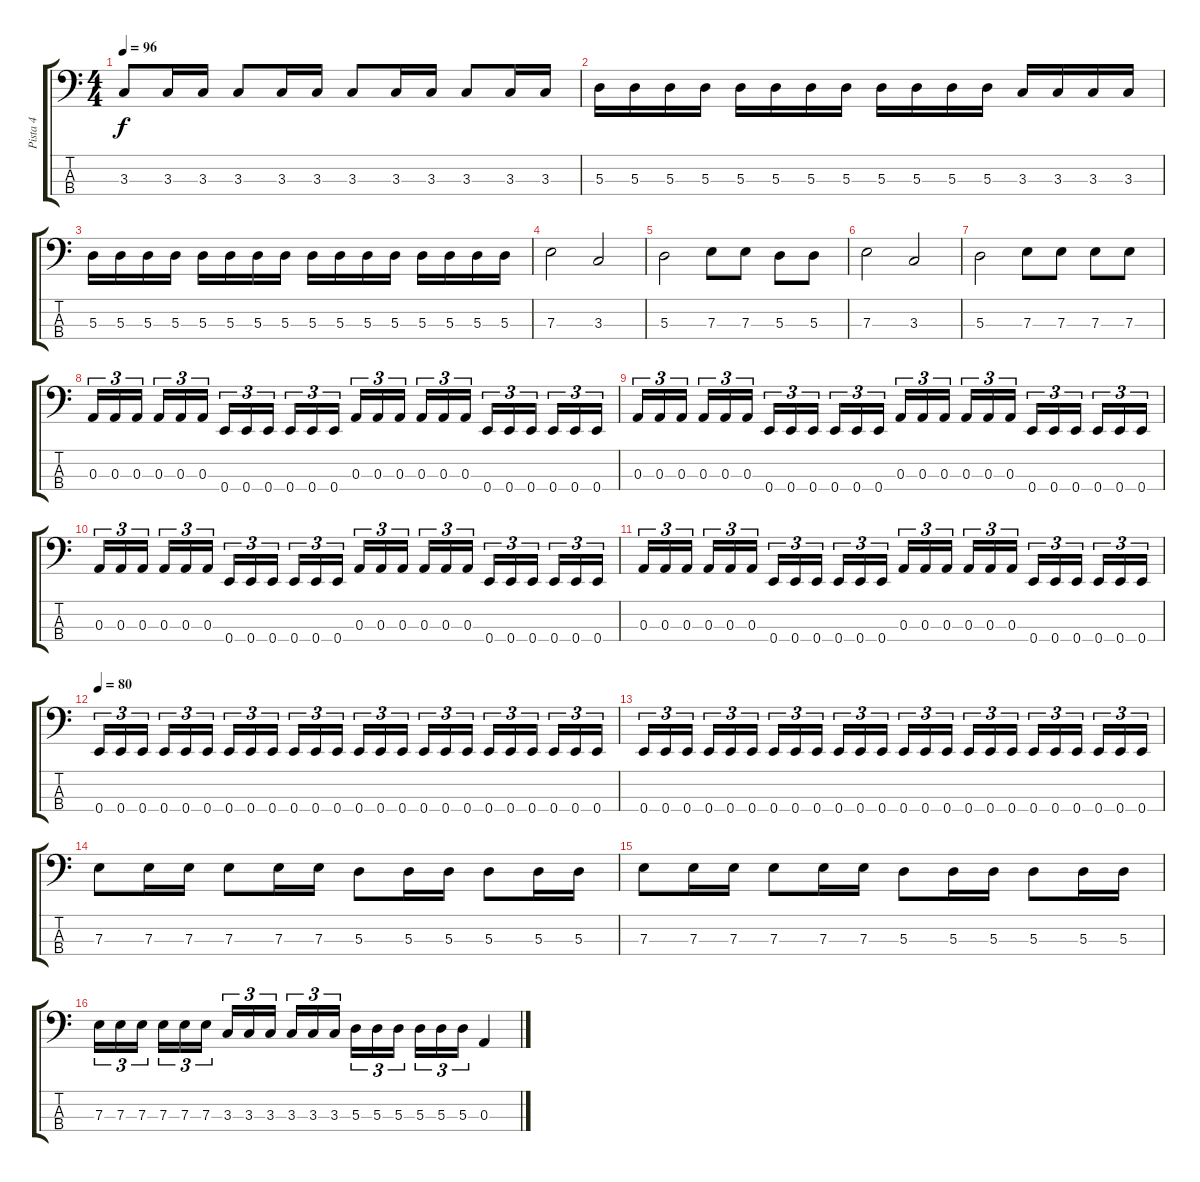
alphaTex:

\track ("Pista 4" "Pista 4") {instrument electricbassfinger}
\staff {score tabs}
\tuning (G2 D2 A1 E1) {hide}
\ts (4 4)
\tempo 96
\clef f4
\ks c
3.3.8{dy f} 3.3.16 3.3.16 3.3.8 3.3.16 3.3.16 3.3.8 3.3.16 3.3.16 3.3.8 3.3.16 3.3.16 |
5.3.16 5.3.16 5.3.16 5.3.16 5.3.16 5.3.16 5.3.16 5.3.16 5.3.16 5.3.16 5.3.16 5.3.16 3.3.16 3.3.16 3.3.16 3.3.16 |
5.3.16 5.3.16 5.3.16 5.3.16 5.3.16 5.3.16 5.3.16 5.3.16 5.3.16 5.3.16 5.3.16 5.3.16 5.3.16 5.3.16 5.3.16 5.3.16 |
7.3.2 3.3.2 |
5.3.2 7.3.8 7.3.8 5.3.8 5.3.8 |
7.3.2 3.3.2 |
5.3.2 7.3.8 7.3.8 7.3.8 7.3.8 |
0.3.16{tu (3 2)} 0.3.16{tu (3 2)} 0.3.16{tu (3 2) beam splitsecondary} 0.3.16{tu (3 2)} 0.3.16{tu (3 2)} 0.3.16{tu (3 2)} 0.4.16{tu (3 2)} 0.4.16{tu (3 2)} 0.4.16{tu (3 2) beam splitsecondary} 0.4.16{tu (3 2)} 0.4.16{tu (3 2)} 0.4.16{tu (3 2)} 0.3.16{tu (3 2)} 0.3.16{tu (3 2)} 0.3.16{tu (3 2) beam splitsecondary} 0.3.16{tu (3 2)} 0.3.16{tu (3 2)} 0.3.16{tu (3 2)} 0.4.16{tu (3 2)} 0.4.16{tu (3 2)} 0.4.16{tu (3 2) beam splitsecondary} 0.4.16{tu (3 2)} 0.4.16{tu (3 2)} 0.4.16{tu (3 2)} |
0.3.16{tu (3 2)} 0.3.16{tu (3 2)} 0.3.16{tu (3 2) beam splitsecondary} 0.3.16{tu (3 2)} 0.3.16{tu (3 2)} 0.3.16{tu (3 2)} 0.4.16{tu (3 2)} 0.4.16{tu (3 2)} 0.4.16{tu (3 2) beam splitsecondary} 0.4.16{tu (3 2)} 0.4.16{tu (3 2)} 0.4.16{tu (3 2)} 0.3.16{tu (3 2)} 0.3.16{tu (3 2)} 0.3.16{tu (3 2) beam splitsecondary} 0.3.16{tu (3 2)} 0.3.16{tu (3 2)} 0.3.16{tu (3 2)} 0.4.16{tu (3 2)} 0.4.16{tu (3 2)} 0.4.16{tu (3 2) beam splitsecondary} 0.4.16{tu (3 2)} 0.4.16{tu (3 2)} 0.4.16{tu (3 2)} |
0.3.16{tu (3 2)} 0.3.16{tu (3 2)} 0.3.16{tu (3 2) beam splitsecondary} 0.3.16{tu (3 2)} 0.3.16{tu (3 2)} 0.3.16{tu (3 2)} 0.4.16{tu (3 2)} 0.4.16{tu (3 2)} 0.4.16{tu (3 2) beam splitsecondary} 0.4.16{tu (3 2)} 0.4.16{tu (3 2)} 0.4.16{tu (3 2)} 0.3.16{tu (3 2)} 0.3.16{tu (3 2)} 0.3.16{tu (3 2) beam splitsecondary} 0.3.16{tu (3 2)} 0.3.16{tu (3 2)} 0.3.16{tu (3 2)} 0.4.16{tu (3 2)} 0.4.16{tu (3 2)} 0.4.16{tu (3 2) beam splitsecondary} 0.4.16{tu (3 2)} 0.4.16{tu (3 2)} 0.4.16{tu (3 2)} |
0.3.16{tu (3 2)} 0.3.16{tu (3 2)} 0.3.16{tu (3 2) beam splitsecondary} 0.3.16{tu (3 2)} 0.3.16{tu (3 2)} 0.3.16{tu (3 2)} 0.4.16{tu (3 2)} 0.4.16{tu (3 2)} 0.4.16{tu (3 2) beam splitsecondary} 0.4.16{tu (3 2)} 0.4.16{tu (3 2)} 0.4.16{tu (3 2)} 0.3.16{tu (3 2)} 0.3.16{tu (3 2)} 0.3.16{tu (3 2) beam splitsecondary} 0.3.16{tu (3 2)} 0.3.16{tu (3 2)} 0.3.16{tu (3 2)} 0.4.16{tu (3 2)} 0.4.16{tu (3 2)} 0.4.16{tu (3 2) beam splitsecondary} 0.4.16{tu (3 2)} 0.4.16{tu (3 2)} 0.4.16{tu (3 2)} |
\tempo 80
0.4.16{tu (3 2)} 0.4.16{tu (3 2)} 0.4.16{tu (3 2) beam splitsecondary} 0.4.16{tu (3 2)} 0.4.16{tu (3 2)} 0.4.16{tu (3 2)} 0.4.16{tu (3 2)} 0.4.16{tu (3 2)} 0.4.16{tu (3 2) beam splitsecondary} 0.4.16{tu (3 2)} 0.4.16{tu (3 2)} 0.4.16{tu (3 2)} 0.4.16{tu (3 2)} 0.4.16{tu (3 2)} 0.4.16{tu (3 2) beam splitsecondary} 0.4.16{tu (3 2)} 0.4.16{tu (3 2)} 0.4.16{tu (3 2)} 0.4.16{tu (3 2)} 0.4.16{tu (3 2)} 0.4.16{tu (3 2) beam splitsecondary} 0.4.16{tu (3 2)} 0.4.16{tu (3 2)} 0.4.16{tu (3 2)} |
0.4.16{tu (3 2)} 0.4.16{tu (3 2)} 0.4.16{tu (3 2) beam splitsecondary} 0.4.16{tu (3 2)} 0.4.16{tu (3 2)} 0.4.16{tu (3 2)} 0.4.16{tu (3 2)} 0.4.16{tu (3 2)} 0.4.16{tu (3 2) beam splitsecondary} 0.4.16{tu (3 2)} 0.4.16{tu (3 2)} 0.4.16{tu (3 2)} 0.4.16{tu (3 2)} 0.4.16{tu (3 2)} 0.4.16{tu (3 2) beam splitsecondary} 0.4.16{tu (3 2)} 0.4.16{tu (3 2)} 0.4.16{tu (3 2)} 0.4.16{tu (3 2)} 0.4.16{tu (3 2)} 0.4.16{tu (3 2) beam splitsecondary} 0.4.16{tu (3 2)} 0.4.16{tu (3 2)} 0.4.16{tu (3 2)} |
7.3.8 7.3.16 7.3.16 7.3.8 7.3.16 7.3.16 5.3.8 5.3.16 5.3.16 5.3.8 5.3.16 5.3.16 |
7.3.8 7.3.16 7.3.16 7.3.8 7.3.16 7.3.16 5.3.8 5.3.16 5.3.16 5.3.8 5.3.16 5.3.16 |
7.3.16{tu (3 2)} 7.3.16{tu (3 2)} 7.3.16{tu (3 2) beam splitsecondary} 7.3.16{tu (3 2)} 7.3.16{tu (3 2)} 7.3.16{tu (3 2)} 3.3.16{tu (3 2)} 3.3.16{tu (3 2)} 3.3.16{tu (3 2) beam splitsecondary} 3.3.16{tu (3 2)} 3.3.16{tu (3 2)} 3.3.16{tu (3 2)} 5.3.16{tu (3 2)} 5.3.16{tu (3 2)} 5.3.16{tu (3 2) beam splitsecondary} 5.3.16{tu (3 2)} 5.3.16{tu (3 2)} 5.3.16{tu (3 2)} 0.3.4
